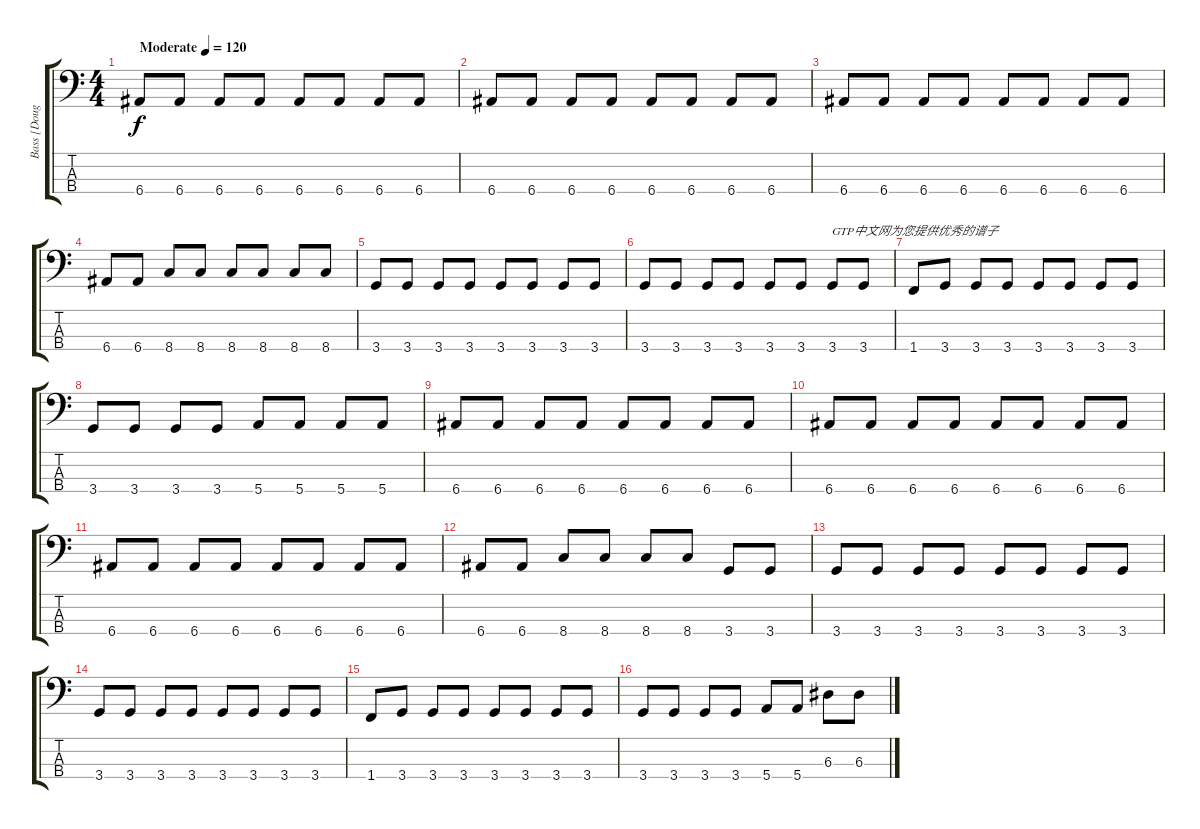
\track ("Bass [Dougie]" "Bass [Doug") {instrument electricbassfinger}
\staff {score tabs}
\tuning (G2 D2 A1 E1) {hide}
\ts (4 4)
\tempo (120 "Moderate")
\clef f4
\ks c
6.4.8{dy f instrument electricbassfinger} 6.4.8 6.4.8 6.4.8 6.4.8 6.4.8 6.4.8 6.4.8 |
6.4.8 6.4.8 6.4.8 6.4.8 6.4.8 6.4.8 6.4.8 6.4.8 |
6.4.8 6.4.8 6.4.8 6.4.8 6.4.8 6.4.8 6.4.8 6.4.8 |
6.4.8 6.4.8 8.4.8 8.4.8 8.4.8 8.4.8 8.4.8 8.4.8 |
3.4.8 3.4.8 3.4.8 3.4.8 3.4.8 3.4.8 3.4.8 3.4.8 |
3.4.8 3.4.8 3.4.8 3.4.8 3.4.8 3.4.8 3.4.8{txt "GTP中文网为您提供优秀的谱子"} 3.4.8 |
1.4.8 3.4.8 3.4.8 3.4.8 3.4.8 3.4.8 3.4.8 3.4.8 |
3.4.8 3.4.8 3.4.8 3.4.8 5.4.8 5.4.8 5.4.8 5.4.8 |
6.4.8 6.4.8 6.4.8 6.4.8 6.4.8 6.4.8 6.4.8 6.4.8 |
6.4.8 6.4.8 6.4.8 6.4.8 6.4.8 6.4.8 6.4.8 6.4.8 |
6.4.8 6.4.8 6.4.8 6.4.8 6.4.8 6.4.8 6.4.8 6.4.8 |
6.4.8 6.4.8 8.4.8 8.4.8 8.4.8 8.4.8 3.4.8 3.4.8 |
3.4.8 3.4.8 3.4.8 3.4.8 3.4.8 3.4.8 3.4.8 3.4.8 |
3.4.8 3.4.8 3.4.8 3.4.8 3.4.8 3.4.8 3.4.8 3.4.8 |
1.4.8 3.4.8 3.4.8 3.4.8 3.4.8 3.4.8 3.4.8 3.4.8 |
3.4.8 3.4.8 3.4.8 3.4.8 5.4.8 5.4.8 6.3.8 6.3.8
